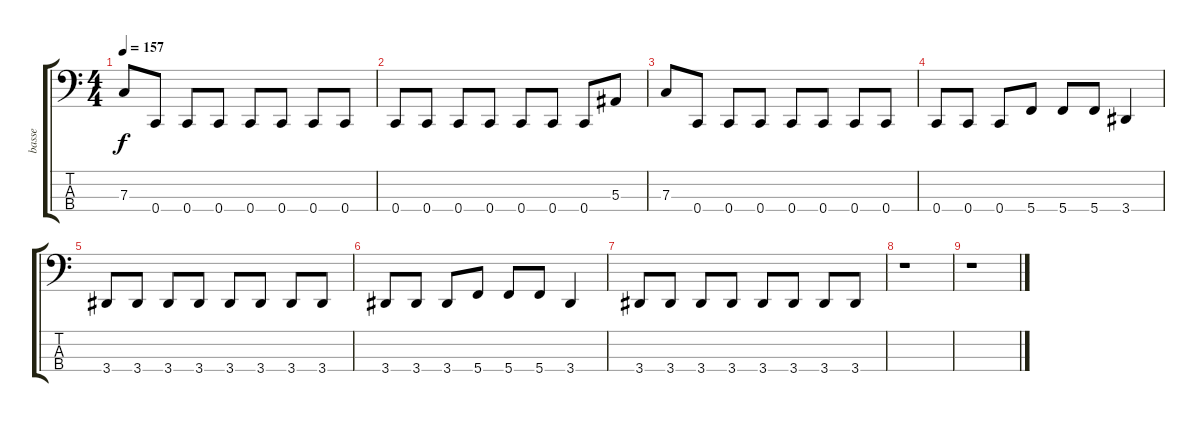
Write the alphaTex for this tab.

\track ("basse" "basse") {instrument electricbasspick}
\staff {score tabs}
\tuning (Eb2 Bb1 F1 C1) {hide}
\ts (4 4)
\tempo 157
\clef f4
\ks c
7.3.8{dy f} 0.4.8 0.4.8 0.4.8 0.4.8 0.4.8 0.4.8 0.4.8 |
0.4.8 0.4.8 0.4.8 0.4.8 0.4.8 0.4.8 0.4.8 5.3.8 |
7.3.8 0.4.8 0.4.8 0.4.8 0.4.8 0.4.8 0.4.8 0.4.8 |
0.4.8 0.4.8 0.4.8 5.4.8 5.4.8 5.4.8 3.4.4 |
3.4.8 3.4.8 3.4.8 3.4.8 3.4.8 3.4.8 3.4.8 3.4.8 |
3.4.8 3.4.8 3.4.8 5.4.8 5.4.8 5.4.8 3.4.4 |
3.4.8 3.4.8 3.4.8 3.4.8 3.4.8 3.4.8 3.4.8 3.4.8 |
r.1 |
r.1
